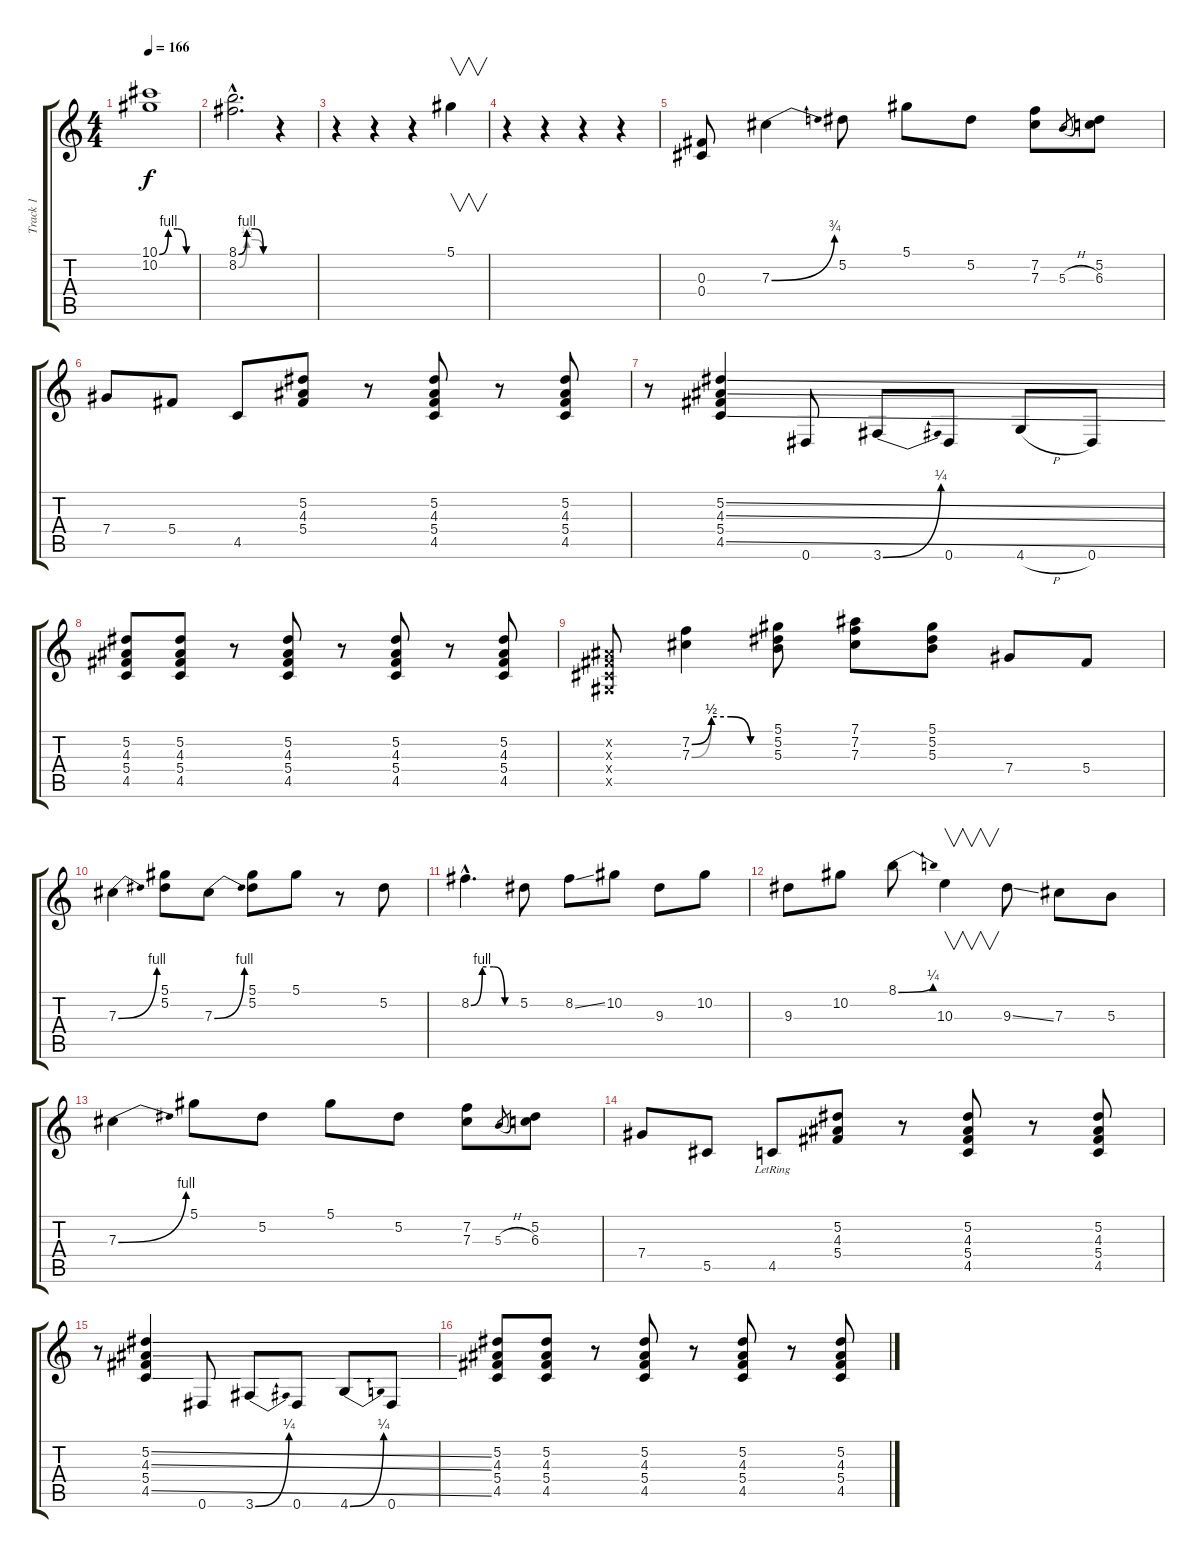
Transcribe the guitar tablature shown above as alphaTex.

\track ("Track 1" "Track 1") {instrument acousticguitarnylon}
\staff {score tabs}
\tuning (Eb4 Bb3 Gb3 Db3 Ab2 Eb2) {hide}
\ts (4 4)
\tempo 166
\clef g2
\ks c
(10.1{be (custom 0 0 15 4 30 4 45 0 60 0)} 10.2).1{dy f} |
(8.1{be (custom 0 0 15 4 30 4 45 0 60 0) hac} 8.2{be (custom 0 0 15 2 30 2 45 0 60 0) hac}).2{d} r.4 |
r.4 r.4 r.4 5.1.4{v} |
r.4 r.4 r.4 r.4 |
(0.3 0.4).8 7.3{be (bend 0 0 60 3)}.4 5.2.8 5.1.8 5.2.8 (7.2 7.3).8 5.3{h}.8{gr} (5.2 6.3).8 |
7.4.8 5.4.8 4.5.8 (5.2 4.3 5.4).8 r.8 (5.2 4.3 5.4 4.5).8 r.8 (5.2 4.3 5.4 4.5).8 |
r.8 (5.2{ss} 4.3{ss} 5.4 4.5{ss}).4 0.6.8 3.6{be (bend 0 0 60 1)}.8 0.6.8 4.6{h}.8 0.6.8 |
(5.2 4.3 5.4 4.5).8 (5.2 4.3 5.4 4.5).8 r.8 (5.2 4.3 5.4 4.5).8 r.8 (5.2 4.3 5.4 4.5).8 r.8 (5.2 4.3 5.4 4.5).8 |
(0.2{x} 0.3{x} 0.4{x} 0.5{x}).8 (7.2{be (custom 0 0 15 2 30 2 45 0 60 0)} 7.3{be (custom 0 0 15 2 30 2 45 0 60 0)}).4 (5.1 5.2 5.3).8 (7.1 7.2 7.3).8 (5.1 5.2 5.3).8 7.4.8 5.4.8 |
7.3{be (bend 0 0 60 4)}.4 (5.1 5.2).8 7.3{be (bend 0 0 60 4)}.8 (5.1 5.2).8 5.1.8 r.8 5.2.8 |
8.2{be (custom 0 0 15 4 30 4 45 0 60 0) hac}.4{d} 5.2.8 8.2{ss}.8 10.2.8 9.3.8 10.2.8 |
9.3.8 10.2.8 8.1{be (bend 0 0 60 1)}.8 10.3.4{v} 9.3{ss}.8 7.3.8 5.3.8 |
7.3{be (bend 0 0 60 4)}.4 5.1.8 5.2.8 5.1.8 5.2.8 (7.2 7.3).8 5.3{h}.8{gr} (5.2 6.3).8 |
7.4.8 5.5.8 4.5{lr}.8 (5.2 4.3 5.4).8 r.8 (5.2 4.3 5.4 4.5).8 r.8 (5.2 4.3 5.4 4.5).8 |
r.8 (5.2{ss} 4.3{ss} 5.4 4.5{ss}).4 0.6.8 3.6{be (bend 0 0 60 1)}.8 0.6.8 4.6{be (bend 0 0 60 1)}.8 0.6.8 |
(5.2 4.3 5.4 4.5).8 (5.2 4.3 5.4 4.5).8 r.8 (5.2 4.3 5.4 4.5).8 r.8 (5.2 4.3 5.4 4.5).8 r.8 (5.2 4.3 5.4 4.5).8
